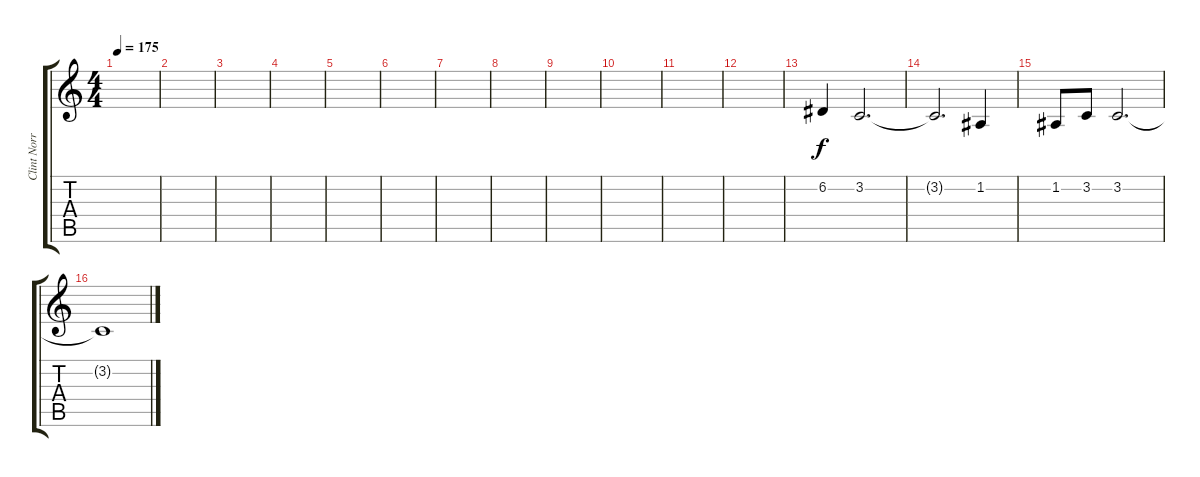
\track ("Clint Norris (Voice)" "Clint Norr") {instrument lead2sawtooth}
\staff {score tabs}
\tuning (D4 A3 F3 C3 G2 C2) {hide}
\ts (4 4)
\tempo 175
\clef g2
\ks c
|
|
|
|
|
|
|
|
|
|
|
|
6.2.4 3.2.2{d} |
3.2{t}.2{d} 1.2.4 |
1.2.8 3.2.8 3.2.2{d} |
3.2{t}.1
